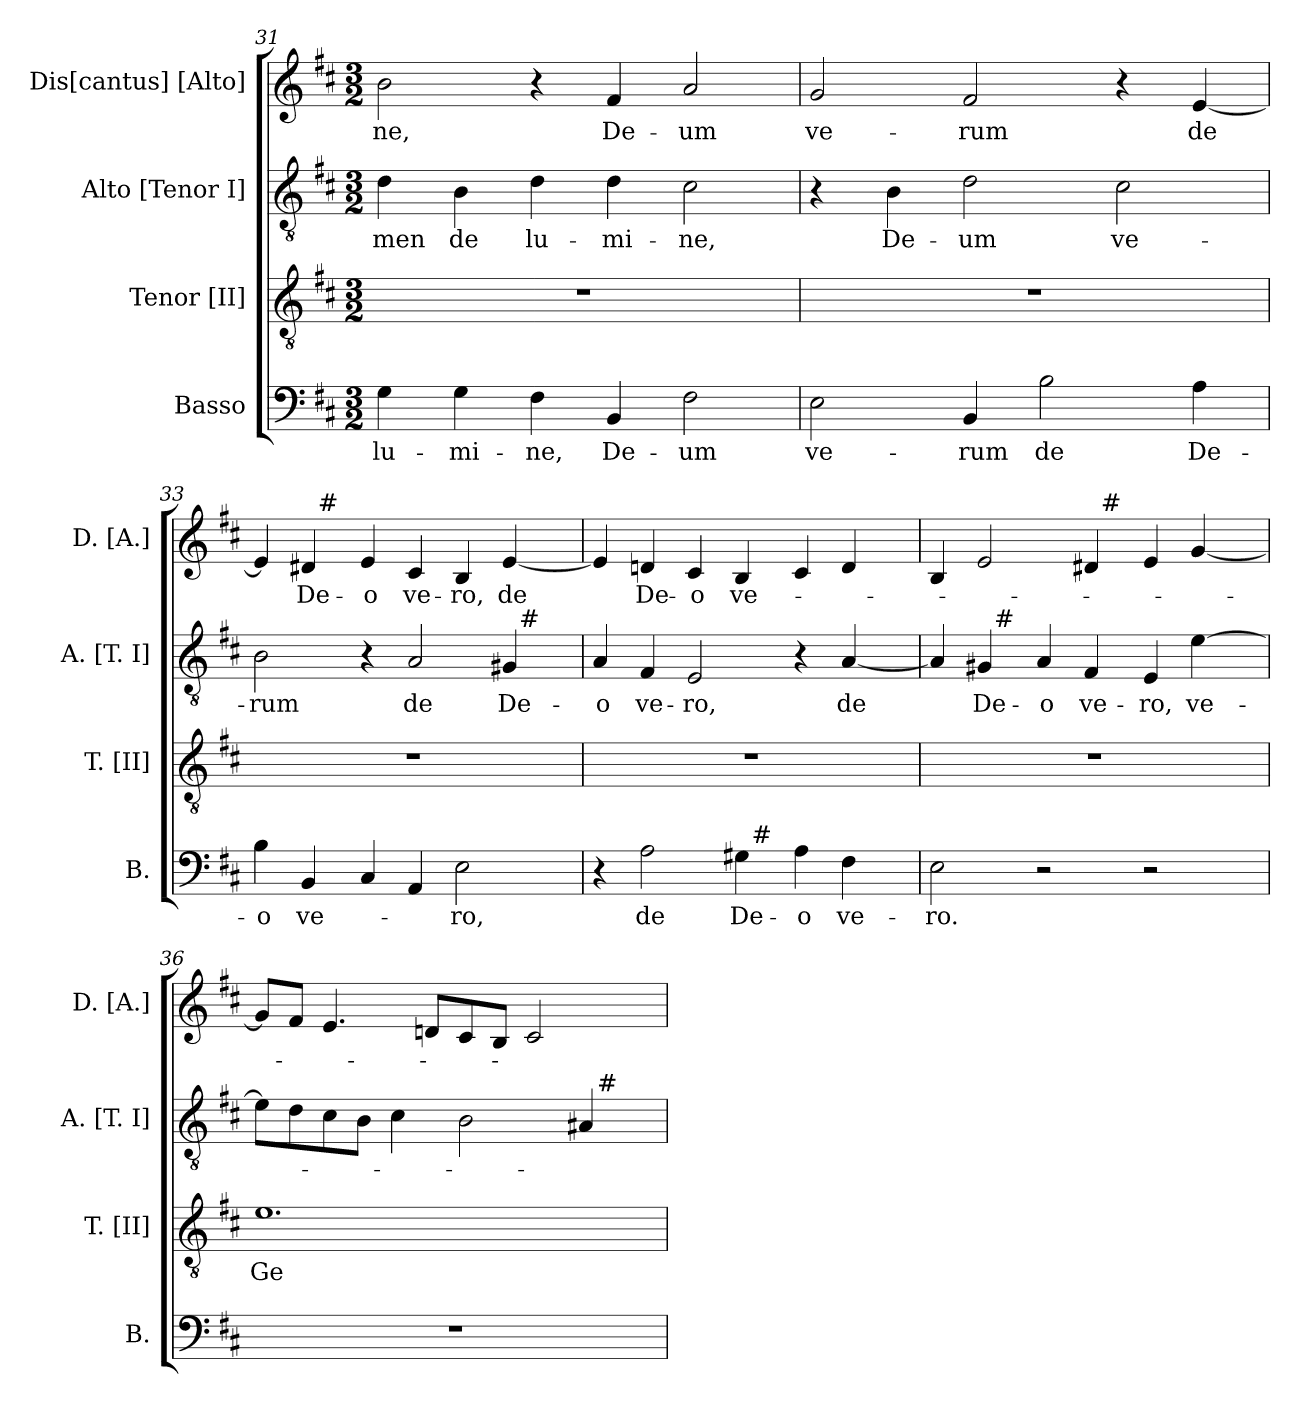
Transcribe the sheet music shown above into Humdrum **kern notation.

**kern	**text	**kern	**text	**kern	**text	**kern	**text
*part4	*part4	*part3	*part3	*part2	*part2	*part1	*part1
*staff4	*staff4	*staff3	*staff3	*staff2	*staff2	*staff1	*staff1
*I"Basso	*	*I"Tenor [II]	*	*I"Alto [Tenor I]	*	*I"Dis[cantus] [Alto]	*
*I'B.	*	*I'T. [II]	*	*I'A. [T. I]	*	*I'D. [A.]	*
*clefF4	*	*clefGv2	*	*clefGv2	*	*clefG2	*
*	*	*ITrd7c12	*	*ITrd7c12	*	*	*
*k[f#c#]	*	*k[f#c#]	*	*k[f#c#]	*	*k[f#c#]	*
*D:	*	*D:	*	*D:	*	*D:	*
*M3/2	*	*M3/2	*	*M3/2	*	*M3/2	*
=31	=31	=31	=31	=31	=31	=31	=31
!	!LO:LY:b:color=#000000	!LO:N:vis=1	!	!	!	!	!
!	!	!	!	!	!LO:LY:b:color=#000000	!	!
!	!	!	!	!	!	!	!LO:LY:b:color=#000000
4Gi\	lu-	1.r	.	4Di\	-men	2bi\	-ne,
!	!LO:LY:b:color=#000000	!	!	!	!	!	!
!	!	!	!	!	!LO:LY:b:color=#000000	!	!
4Gi\	-mi-	.	.	4BBi\	de	.	.
!	!LO:LY:b:color=#000000	!	!	!	!	!	!
!	!	!	!	!	!LO:LY:b:color=#000000	!	!
4F#i\	-ne,	.	.	4Di\	lu-	4r	.
!	!LO:LY:b:color=#000000	!	!	!	!	!	!
!	!	!	!	!	!LO:LY:b:color=#000000	!	!
!	!	!	!	!	!	!	!LO:LY:b:color=#000000
4BBi/	De-	.	.	4Di\	-mi-	4f#i/	De-
!	!LO:LY:b:color=#000000	!	!	!	!	!	!
!	!	!	!	!	!LO:LY:b:color=#000000	!	!
!	!	!	!	!	!	!	!LO:LY:b:color=#000000
2F#i\	-um	.	.	2C#i\	-ne,	2ai/	-um
!!LO:PB:g=z
=32	=32	=32	=32	=32	=32	=32	=32
!	!LO:LY:b:color=#000000	!LO:N:vis=1	!	!	!	!	!
!	!	!	!	!	!	!	!LO:LY:b:color=#000000
2Ei\	ve-	1.r	.	4r	.	2gi/	ve-
!	!	!	!	!	!LO:LY:b:color=#000000	!	!
.	.	.	.	4BBi\	De-	.	.
!	!LO:LY:b:color=#000000	!	!	!	!	!	!
!	!	!	!	!	!LO:LY:b:color=#000000	!	!
!	!	!	!	!	!	!	!LO:LY:b:color=#000000
4BBi/	-rum	.	.	2Di\	-um	2f#i/	-rum
!	!LO:LY:b:color=#000000	!	!	!	!	!	!
2Bi\	de	.	.	.	.	.	.
!	!	!	!	!	!LO:LY:b:color=#000000	!	!
.	.	.	.	2C#i\	ve-	4r	.
!	!LO:LY:b:color=#000000	!	!	!	!	!	!
!	!	!	!	!	!	!	!LO:LY:b:color=#000000
4Ai\	De-	.	.	.	.	[<4ei/	de
=33	=33	=33	=33	=33	=33	=33	=33
!	!LO:LY:b:color=#000000	!LO:N:vis=1	!	!	!	!	!
!	!	!	!	!	!LO:LY:b:color=#000000	!	!
*	*	*	*	*^	*	*^	*
4Bi\	-o	1.r	.	2BBi\	1ryy	-rum	4ei/]	4ryy	.
!	!LO:LY:b:color=#000000	!	!	!	!	!	!	!	!
!	!	!	!	!	!	!	!	!	!LO:LY:b:color=#000000
4BBi/	ve-	.	.	.	.	.	4d#i/	32ryy	De-
.	.	.	.	.	.	.	.	256ryy	.
!	!	!	!	!	!	!	!	!LO:TX:a:t=#	!
.	.	.	.	.	.	.	.	1ryy	.
!	!	!	!	!	!	!	!	!	!LO:LY:b:color=#000000
4C#i/	.	.	.	4r	.	.	4ei/	.	-o
!	!	!	!	!	!	!LO:LY:b:color=#000000	!	!	!
!	!	!	!	!	!	!	!	!	!LO:LY:b:color=#000000
4AAi/	.	.	.	2AAi/	.	de	4c#i/	.	ve-
!	!LO:LY:b:color=#000000	!	!	!	!	!	!	!	!
!	!	!	!	!	!	!	!	!	!LO:LY:b:color=#000000
2Ei\	-ro,	.	.	.	4ryy	.	4Bi/	.	-ro,
!	!	!	!	!	!	!LO:LY:b:color=#000000	!	!	!
!	!	!	!	!	!	!	!	!	!LO:LY:b:color=#000000
.	.	.	.	4GG#i/	32ryy	De-	[<4ei/	.	de
.	.	.	.	.	256ryy	.	.	.	.
!	!	!	!	!	!LO:TX:a:t=#	!	!	!	!
.	.	.	.	.	8ryy	.	.	8ryy	.
.	.	.	.	.	16ryy	.	.	16ryy	.
.	.	.	.	.	64..ryy	.	.	64..ryy	.
=34	=34	=34	=34	=34	=34	=34	=34	=34	=34
!	!	!LO:N:vis=1	!	!	!	!	!	!	!
*	*	*	*	*v	*v	*	*	*	*
*	*	*	*	*	*	*v	*v	*
*	*	*	*	*^	*	*^	*
!	!	!	!	!	!	!LO:LY:b:color=#000000	!	!	!
*	*	*	*	*v	*v	*	*	*	*
*^	*	*	*	*	*	*v	*v	*
4r	2ryy	.	1.r	.	4AAi/	-o	4ei/]	.
!	!	!LO:LY:b:color=#000000	!	!	!	!	!	!
!	!	!	!	!	!	!LO:LY:b:color=#000000	!	!
!	!	!	!	!	!	!	!	!LO:LY:b:color=#000000
2Ai\	.	de	.	.	4FF#i/	ve-	4dni/	De-
!	!	!	!	!	!	!LO:LY:b:color=#000000	!	!
!	!	!	!	!	!	!	!	!LO:LY:b:color=#000000
.	4ryy	.	.	.	2EEi/	-ro,	4c#i/	-o
!	!	!LO:LY:b:color=#000000	!	!	!	!	!	!
!	!	!	!	!	!	!	!	!LO:LY:b:color=#000000
4G#i\	32ryy	De-	.	.	.	.	4Bi/	ve-
.	256ryy	.	.	.	.	.	.	.
!	!LO:TX:a:t=#	!	!	!	!	!	!	!
.	2ryy	.	.	.	.	.	.	.
!	!	!LO:LY:b:color=#000000	!	!	!	!	!	!
4Ai\	.	-o	.	.	4r	.	4c#i/	.
!	!	!LO:LY:b:color=#000000	!	!	!	!	!	!
!	!	!	!	!	!	!LO:LY:b:color=#000000	!	!
4F#i\	.	ve-	.	.	[<4AAi/	de	4di/	.
.	8ryy	.	.	.	.	.	.	.
.	16ryy	.	.	.	.	.	.	.
.	64..ryy	.	.	.	.	.	.	.
*v	*v	*	*	*	*	*	*	*
=35	=35	=35	=35	=35	=35	=35	=35
*^	*	*	*	*	*	*	*
!	!	!LO:LY:b:color=#000000	!LO:N:vis=1	!	!	!	!	!
*v	*v	*	*	*	*^	*	*^	*
2Ei\	-ro.	1.r	.	4AAi/]	4ryy	.	4Bi/	2ryy	.
!	!	!	!	!	!	!LO:LY:b:color=#000000	!	!	!
.	.	.	.	4GG#i/	32ryy	De-	2ei/	.	.
.	.	.	.	.	256ryy	.	.	.	.
!	!	!	!	!	!LO:TX:a:t=#	!	!	!	!
.	.	.	.	.	1ryy	.	.	.	.
!	!	!	!	!	!	!LO:LY:b:color=#000000	!	!	!
2r	.	.	.	4AAi/	.	-o	.	4ryy	.
!	!	!	!	!	!	!LO:LY:b:color=#000000	!	!	!
.	.	.	.	4FF#i/	.	ve-	4d#i/	32ryy	.
.	.	.	.	.	.	.	.	256ryy	.
!	!	!	!	!	!	!	!	!LO:TX:a:t=#	!
.	.	.	.	.	.	.	.	2ryy	.
!	!	!	!	!	!	!LO:LY:b:color=#000000	!	!	!
2r	.	.	.	4EEi/	.	-ro,	4ei/	.	.
!	!	!	!	!	!	!LO:LY:b:color=#000000	!	!	!
.	.	.	.	[>4Ei\	.	ve-	[<4gi/	.	.
.	.	.	.	.	8ryy	.	.	8ryy	.
.	.	.	.	.	16ryy	.	.	16ryy	.
.	.	.	.	.	64..ryy	.	.	64..ryy	.
=36	=36	=36	=36	=36	=36	=36	=36	=36	=36
!LO:N:vis=1	!	!	!	!	!	!	!	!	!
*	*	*	*	*	*	*	*v	*v	*
*	*	*	*	*	*	*	*^	*
!	!	!	!LO:LY:b:color=#000000	!	!	!	!	!	!
*	*	*	*	*	*	*	*v	*v	*
1.r	.	1.Ei	Ge-	8Ei\L]	1ryy	.	8gi/L]	.
.	.	.	.	8Di\	.	.	8f#i/J	.
.	.	.	.	8C#i\	.	.	4.ei/	.
.	.	.	.	8BBi\J	.	.	.	.
.	.	.	.	4C#i\	.	.	.	.
.	.	.	.	.	.	.	8dni/L	.
.	.	.	.	2BBi\	.	.	8c#i/	.
.	.	.	.	.	.	.	8Bi/J	.
.	.	.	.	.	4ryy	.	2c#i/	.
.	.	.	.	4AA#i/	32ryy	.	.	.
.	.	.	.	.	256ryy	.	.	.
!	!	!	!	!	!LO:TX:a:t=#	!	!	!
.	.	.	.	.	8ryy	.	.	.
.	.	.	.	.	16ryy	.	.	.
.	.	.	.	.	64..ryy	.	.	.
*	*	*	*	*v	*v	*	*	*
=	=	=	=	=	=	=	=
*-	*-	*-	*-	*-	*-	*-	*-
